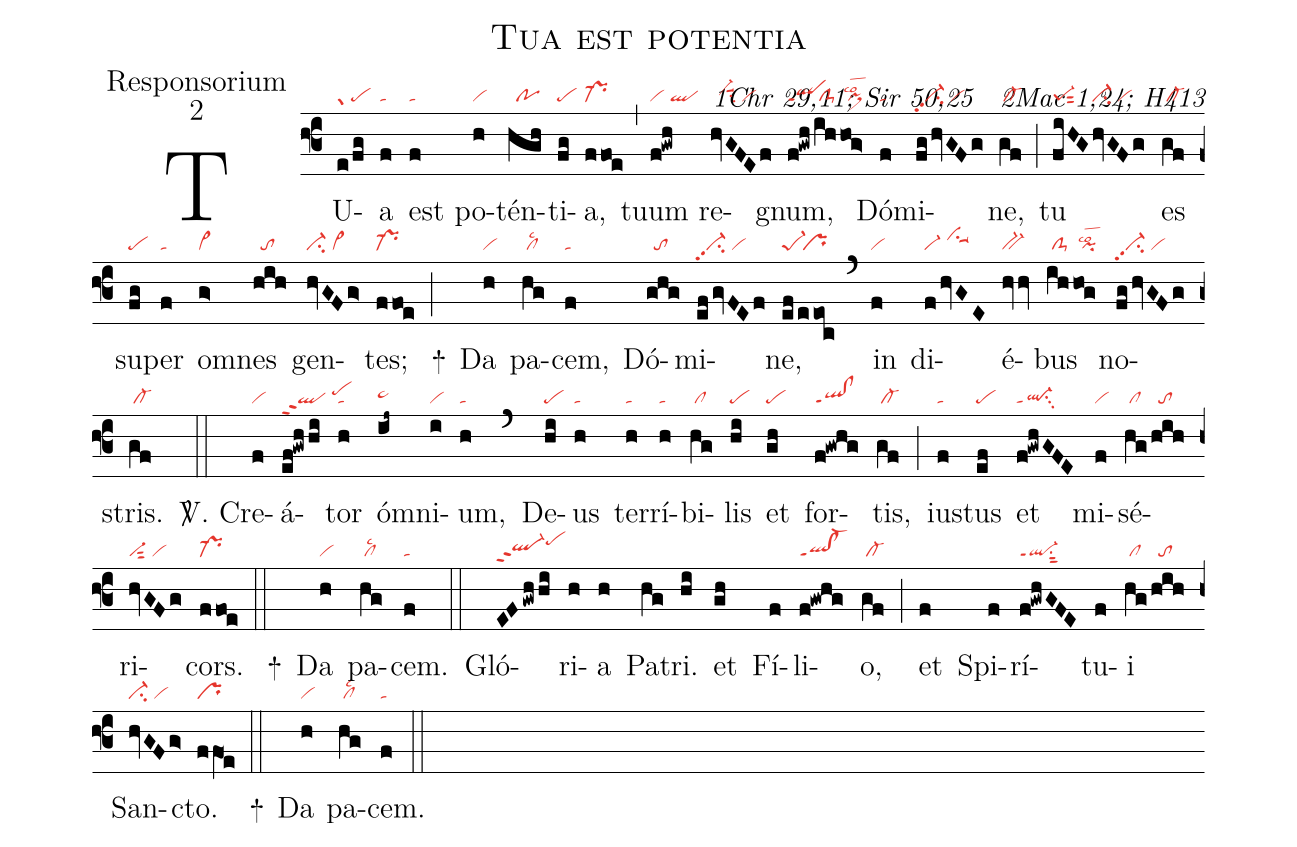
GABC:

name:Tua est potentia;
office-part:Responsorium;
mode:2;
commentary:1Chr 29,11; Sir 50,25 ꝟ 2Mac 1,24; H413;
nabc-lines:1;
%%
(f3)TU(e/fg|gr/pe)a(f|ta) est(f|ta) po(h|vi)tén(hgh|//po)ti(fg|pe)a,(ffoe|pr-) (,) tuum(f!gwh|vi/ql) re(hvGFEf|//vi-hhsuu1su2/vi)gnum,(f!gwh|qlppt1|/ihhog>|/clS-/pi>lsco2) Dó(f|ta)mi(fghvGFg|vi-pp2su2/vi)ne,(gf|/cl-) (;)
tu(fiHG|pe-1sut2|hvGFg|vi-su2/vi) es(gf|/cl-) su(fg|pe)per(f|ta) om(g>|vi>)nes(hih|//to) gen(hvGFg>|vi-su2/vi>)tes;(ffoe|pr-) (;)
+()
Da(h|vi) pa(hg|/cllsc2)cem,(f|ta) Dó(ghg|//to)mi(efgvFEf|vi-pp2su2/vi)ne,(ef|pe-1|/eeoc|/pr) (`) in(f|vi) di(f/hvGE|vi-/vihisu1suu1)é(hvv|bv-)bus(ih|/clS-|hog|/pilsco2) no(fghvGFg|vi-pp2su2/vi)stris.(gf|/cl-) (::)

<sp>V/</sp>.
Cre(f|vi)á(ef!gwh/hi|qlppt2/pehi)tor(h|ta) óm(ij~|pe~hh)ni(i|vi)um,(h|ta) (`) De(hi|pe)us(h|ta) ter(h|ta)rí(h|ta)bi(hg|/cl)lis(hi|pe) et(gh|pe) for(f!gwhg|ql!clppt1)tis,(gf|/cl-) (;)
iu(f|ta)stus(ef|pe) et(f!gwhGFE|ql-ppt1su3) mi(f|vi)sé(hg|/cl|/hih|//to)ri(hvGFg|vi-sut2/vi)cors.(ffoe|pr-) (::)

+() Da(h|vi) pa(hg|/cllsc2)cem.(f|ta) (::)

Gló(EFgwhhi|ql-hhppt2pehj)ri(h)a(h) Pa(hg)tri.(hi)
et(gh) Fí(f)li(f!gwhg|ql!cl-ppt1)o,(gf|/cl-) (;)
et(f) Spi(f)rí(f!gwhGFE|ql-ppt1su1sut2)tu(f)i(hg|/cl|/hih|//to) San(hvGFg>|ci-/vi)cto.(ffO1e|pr) (::)

+() Da(h|vi) pa(hg|/cllsc2)cem.(f|ta) (::)
